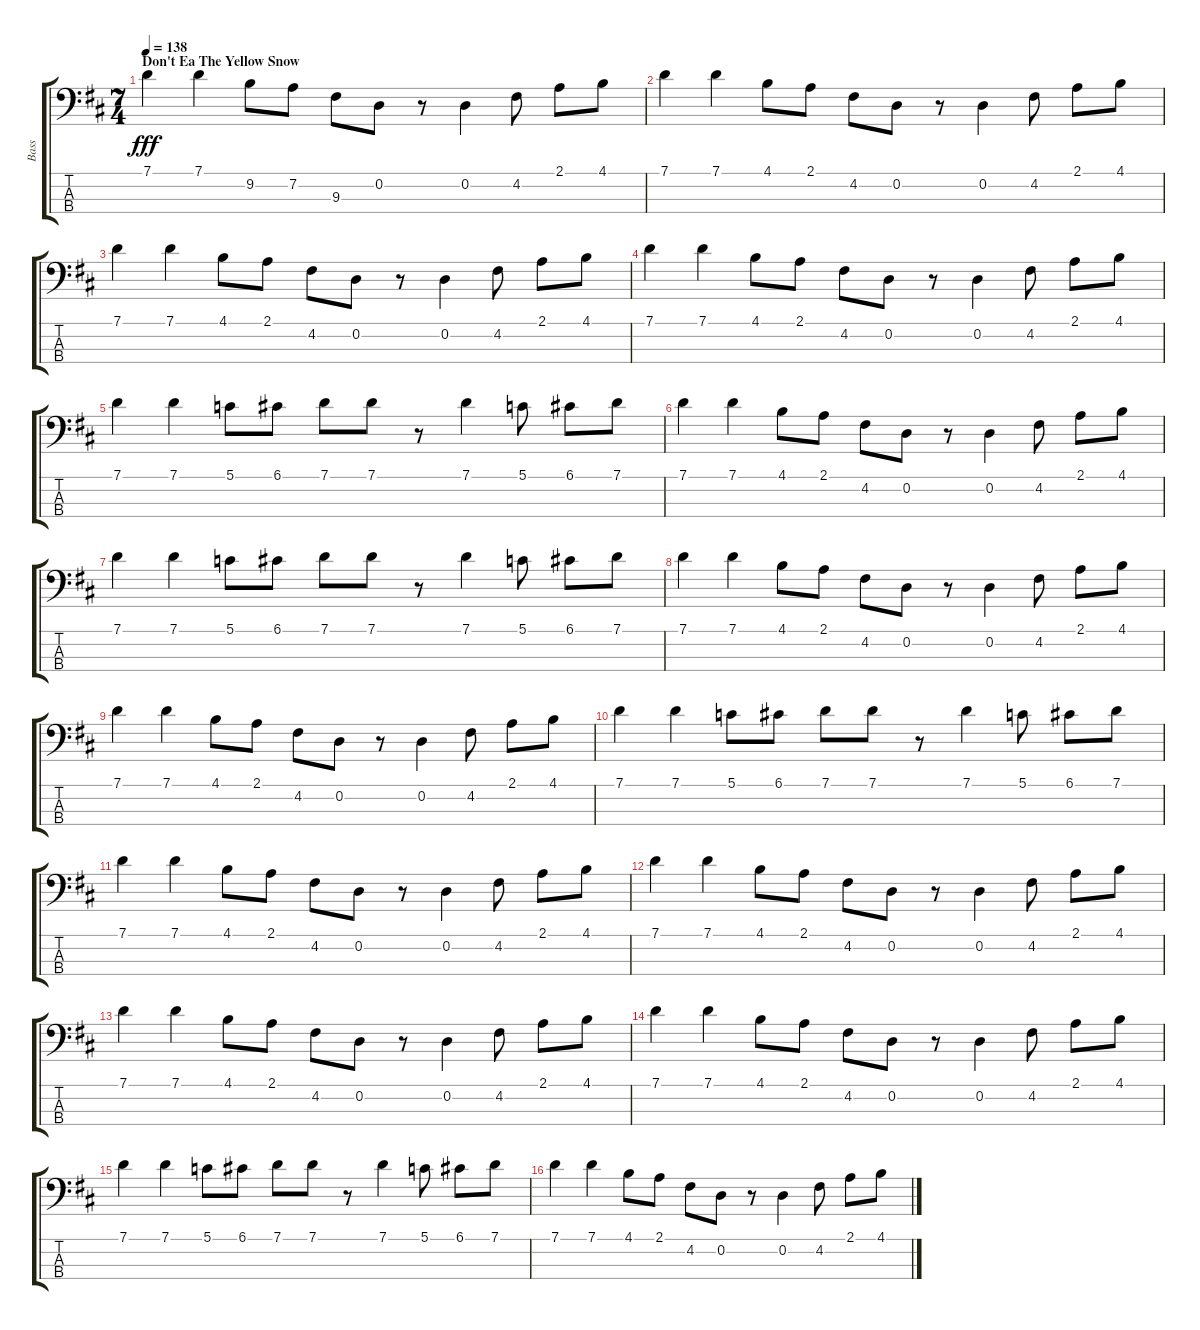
\track ("Bass" "Bass") {instrument electricbassfinger}
\staff {score tabs}
\tuning (G2 D2 A1 E1) {hide}
\ts (7 4)
\section ("" "Don't Ea The Yellow Snow")
\tempo 138
\clef f4
\ks d
7.1.4{dy fff instrument electricbassfinger} 7.1.4 9.2.8 7.2.8 9.3.8 0.2.8 r.8 0.2.4 4.2.8 2.1.8 4.1.8 |
7.1.4 7.1.4 4.1.8 2.1.8 4.2.8 0.2.8 r.8 0.2.4 4.2.8 2.1.8 4.1.8 |
7.1.4 7.1.4 4.1.8 2.1.8 4.2.8 0.2.8 r.8 0.2.4 4.2.8 2.1.8 4.1.8 |
7.1.4 7.1.4 4.1.8 2.1.8 4.2.8 0.2.8 r.8 0.2.4 4.2.8 2.1.8 4.1.8 |
7.1.4 7.1.4 5.1.8 6.1.8 7.1.8 7.1.8 r.8 7.1.4 5.1.8 6.1.8 7.1.8 |
7.1.4 7.1.4 4.1.8 2.1.8 4.2.8 0.2.8 r.8 0.2.4 4.2.8 2.1.8 4.1.8 |
7.1.4 7.1.4 5.1.8 6.1.8 7.1.8 7.1.8 r.8 7.1.4 5.1.8 6.1.8 7.1.8 |
7.1.4 7.1.4 4.1.8 2.1.8 4.2.8 0.2.8 r.8 0.2.4 4.2.8 2.1.8 4.1.8 |
7.1.4 7.1.4 4.1.8 2.1.8 4.2.8 0.2.8 r.8 0.2.4 4.2.8 2.1.8 4.1.8 |
7.1.4 7.1.4 5.1.8 6.1.8 7.1.8 7.1.8 r.8 7.1.4 5.1.8 6.1.8 7.1.8 |
7.1.4 7.1.4 4.1.8 2.1.8 4.2.8 0.2.8 r.8 0.2.4 4.2.8 2.1.8 4.1.8 |
7.1.4 7.1.4 4.1.8 2.1.8 4.2.8 0.2.8 r.8 0.2.4 4.2.8 2.1.8 4.1.8 |
7.1.4 7.1.4 4.1.8 2.1.8 4.2.8 0.2.8 r.8 0.2.4 4.2.8 2.1.8 4.1.8 |
7.1.4 7.1.4 4.1.8 2.1.8 4.2.8 0.2.8 r.8 0.2.4 4.2.8 2.1.8 4.1.8 |
7.1.4 7.1.4 5.1.8 6.1.8 7.1.8 7.1.8 r.8 7.1.4 5.1.8 6.1.8 7.1.8 |
7.1.4 7.1.4 4.1.8 2.1.8 4.2.8 0.2.8 r.8 0.2.4 4.2.8 2.1.8 4.1.8
